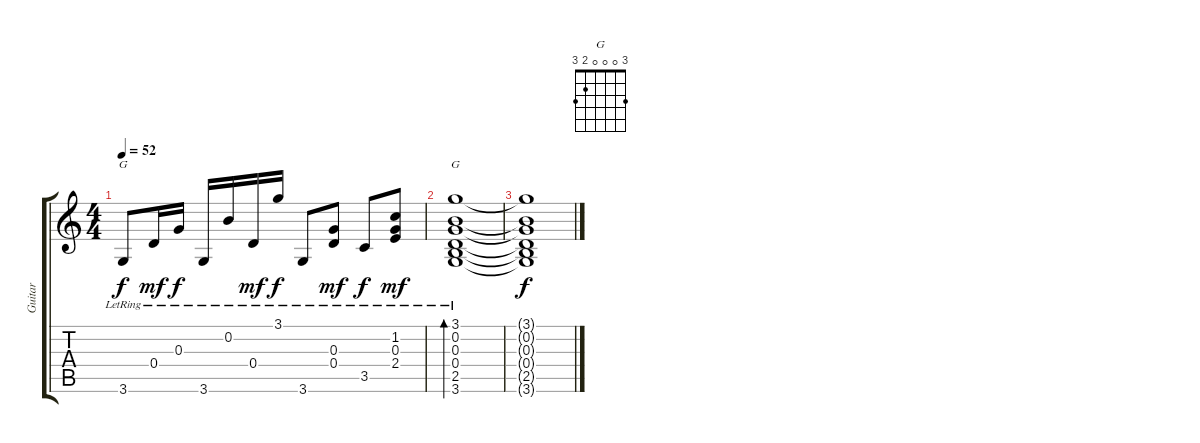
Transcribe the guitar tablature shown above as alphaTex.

\track ("Guitar" "Guitar") {instrument acousticguitarsteel}
\staff {score tabs}
\tuning (E4 B3 G3 D3 A2 E2) {hide}
\chord ("G" x x x x x 3)
\chord ("G" 3 0 0 0 2 3)
\ts (4 4)
\tempo 52
\clef g2
\ks c
3.6{lr}.8{ch "G" dy f} 0.4{lr}.16{dy mf} 0.3{lr}.16{dy f} 3.6{lr}.16 0.2{lr}.16 0.4{lr}.16{dy mf} 3.1{lr}.16{dy f} 3.6{lr}.8 (0.3{lr} 0.4{lr}).8{dy mf} 3.5{lr}.8{dy f} (1.2{lr} 0.3{lr} 2.4{lr}).8{dy mf} |
(3.1{lr} 0.2{lr} 0.3{lr} 0.4{lr} 2.5{lr} 3.6{lr}).1{bd 240 ch "G"} |
(3.1{t} 0.2{t} 0.3{t} 0.4{t} 2.5{t} 3.6{t}).1{dy f}
